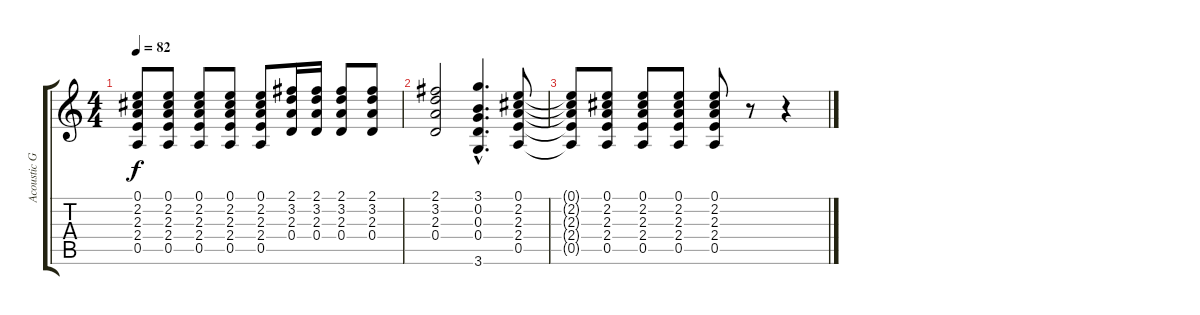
\track ("Acoustic Guitar" "Acoustic G") {instrument acousticguitarsteel}
\staff {score tabs}
\tuning (E4 B3 G3 D3 A2 E2) {hide}
\ts (4 4)
\tempo 82
\clef g2
\ks c
(0.1{t} 2.2{t} 2.3{t} 2.4{t} 0.5{t}).8{dy f} (0.1 2.2 2.3 2.4 0.5).8 (0.1 2.2 2.3 2.4 0.5).8 (0.1 2.2 2.3 2.4 0.5).8 (0.1 2.2 2.3 2.4 0.5).8 (2.1 3.2 2.3 0.4).16 (2.1 3.2 2.3 0.4).16 (2.1 3.2 2.3 0.4).8 (2.1 3.2 2.3 0.4).8 |
(2.1 3.2 2.3 0.4).2 (3.1{hac} 0.2{hac} 0.3{hac} 0.4{hac} 3.6{hac}).4{d} (0.1 2.2 2.3 2.4 0.5).8 |
(0.1{t} 2.2{t} 2.3{t} 2.4{t} 0.5{t}).8 (0.1 2.2 2.3 2.4 0.5).8 (0.1 2.2 2.3 2.4 0.5).8 (0.1 2.2 2.3 2.4 0.5).8 (0.1 2.2 2.3 2.4 0.5).8 r.8 r.4
